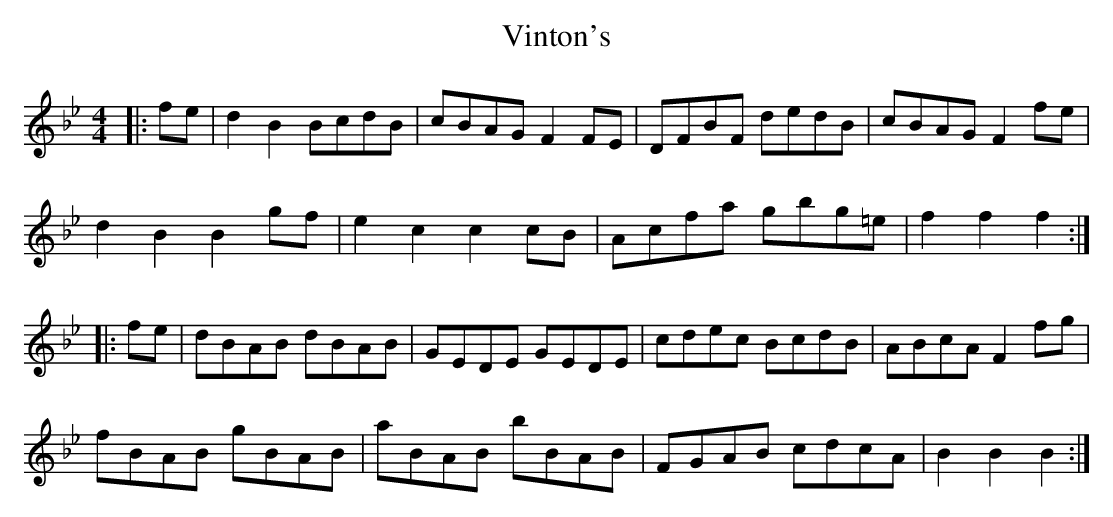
X:1
T: Vinton's
M: 4/4
L: 1/8
K: Gmin
|:fe|d2B2 BcdB|cBAG F2FE|DFBF dedB|cBAG F2fe|
d2B2 B2gf|e2c2 c2cB|Acfa gbg=e|f2f2f2:|
|:fe|dBAB dBAB|GEDE GEDE|cdec BcdB|ABcA F2fg|
fBAB gBAB|aBAB bBAB|FGAB cdcA|B2B2B2:|
